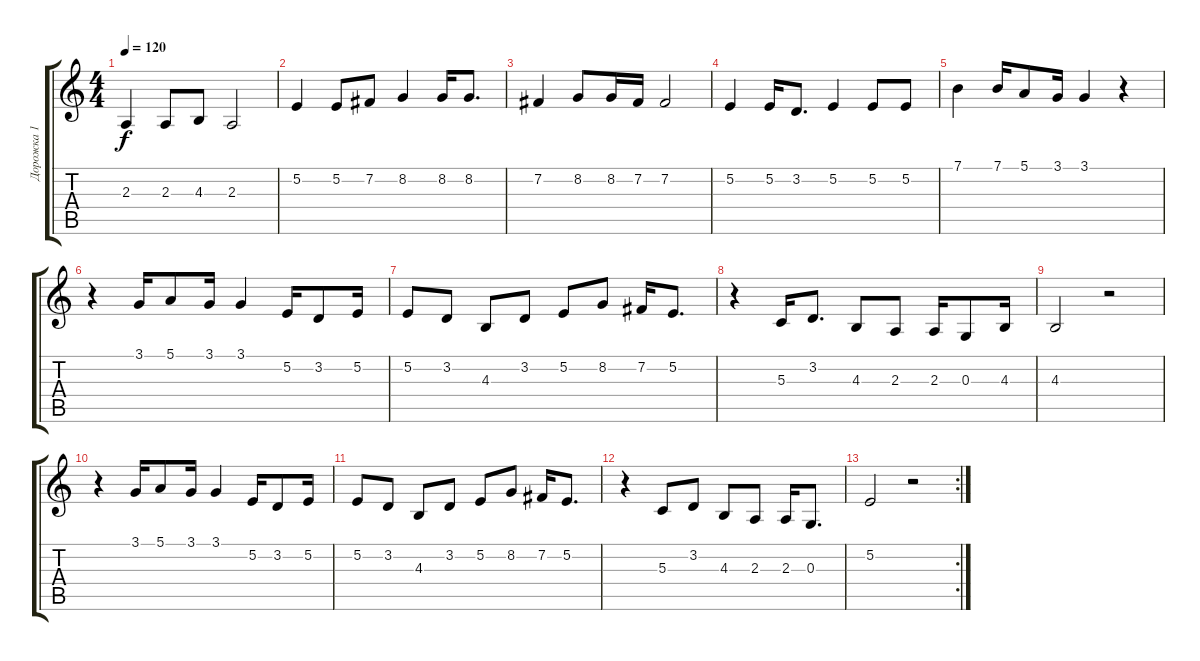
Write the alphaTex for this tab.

\track ("Дорожка 1" "Дорожка 1") {instrument viola}
\staff {score tabs}
\tuning (E4 B3 G3 D3 A2 E2) {hide}
\ts (4 4)
\tempo 120
\clef g2
\ks c
2.3.4{dy f} 2.3.8 4.3.8 2.3.2 |
5.2.4 5.2.8 7.2.8 8.2.4 8.2.16 8.2.8{d} |
7.2.4 8.2.8 8.2.16 7.2.16 7.2.2 |
5.2.4 5.2.16 3.2.8{d} 5.2.4 5.2.8 5.2.8 |
7.1.4 7.1.16 5.1.8 3.1.16 3.1.4 r.4 |
r.4 3.1.16 5.1.8 3.1.16 3.1.4 5.2.16 3.2.8 5.2.16 |
5.2.8 3.2.8 4.3.8 3.2.8 5.2.8 8.2.8 7.2.16 5.2.8{d} |
r.4 5.3.16 3.2.8{d} 4.3.8 2.3.8 2.3.16 0.3.8 4.3.16 |
4.3.2 r.2 |
r.4 3.1.16 5.1.8 3.1.16 3.1.4 5.2.16 3.2.8 5.2.16 |
5.2.8 3.2.8 4.3.8 3.2.8 5.2.8 8.2.8 7.2.16 5.2.8{d} |
r.4 5.3.8 3.2.8 4.3.8 2.3.8 2.3.16 0.3.8{d} |
\rc 2
5.2.2 r.2
